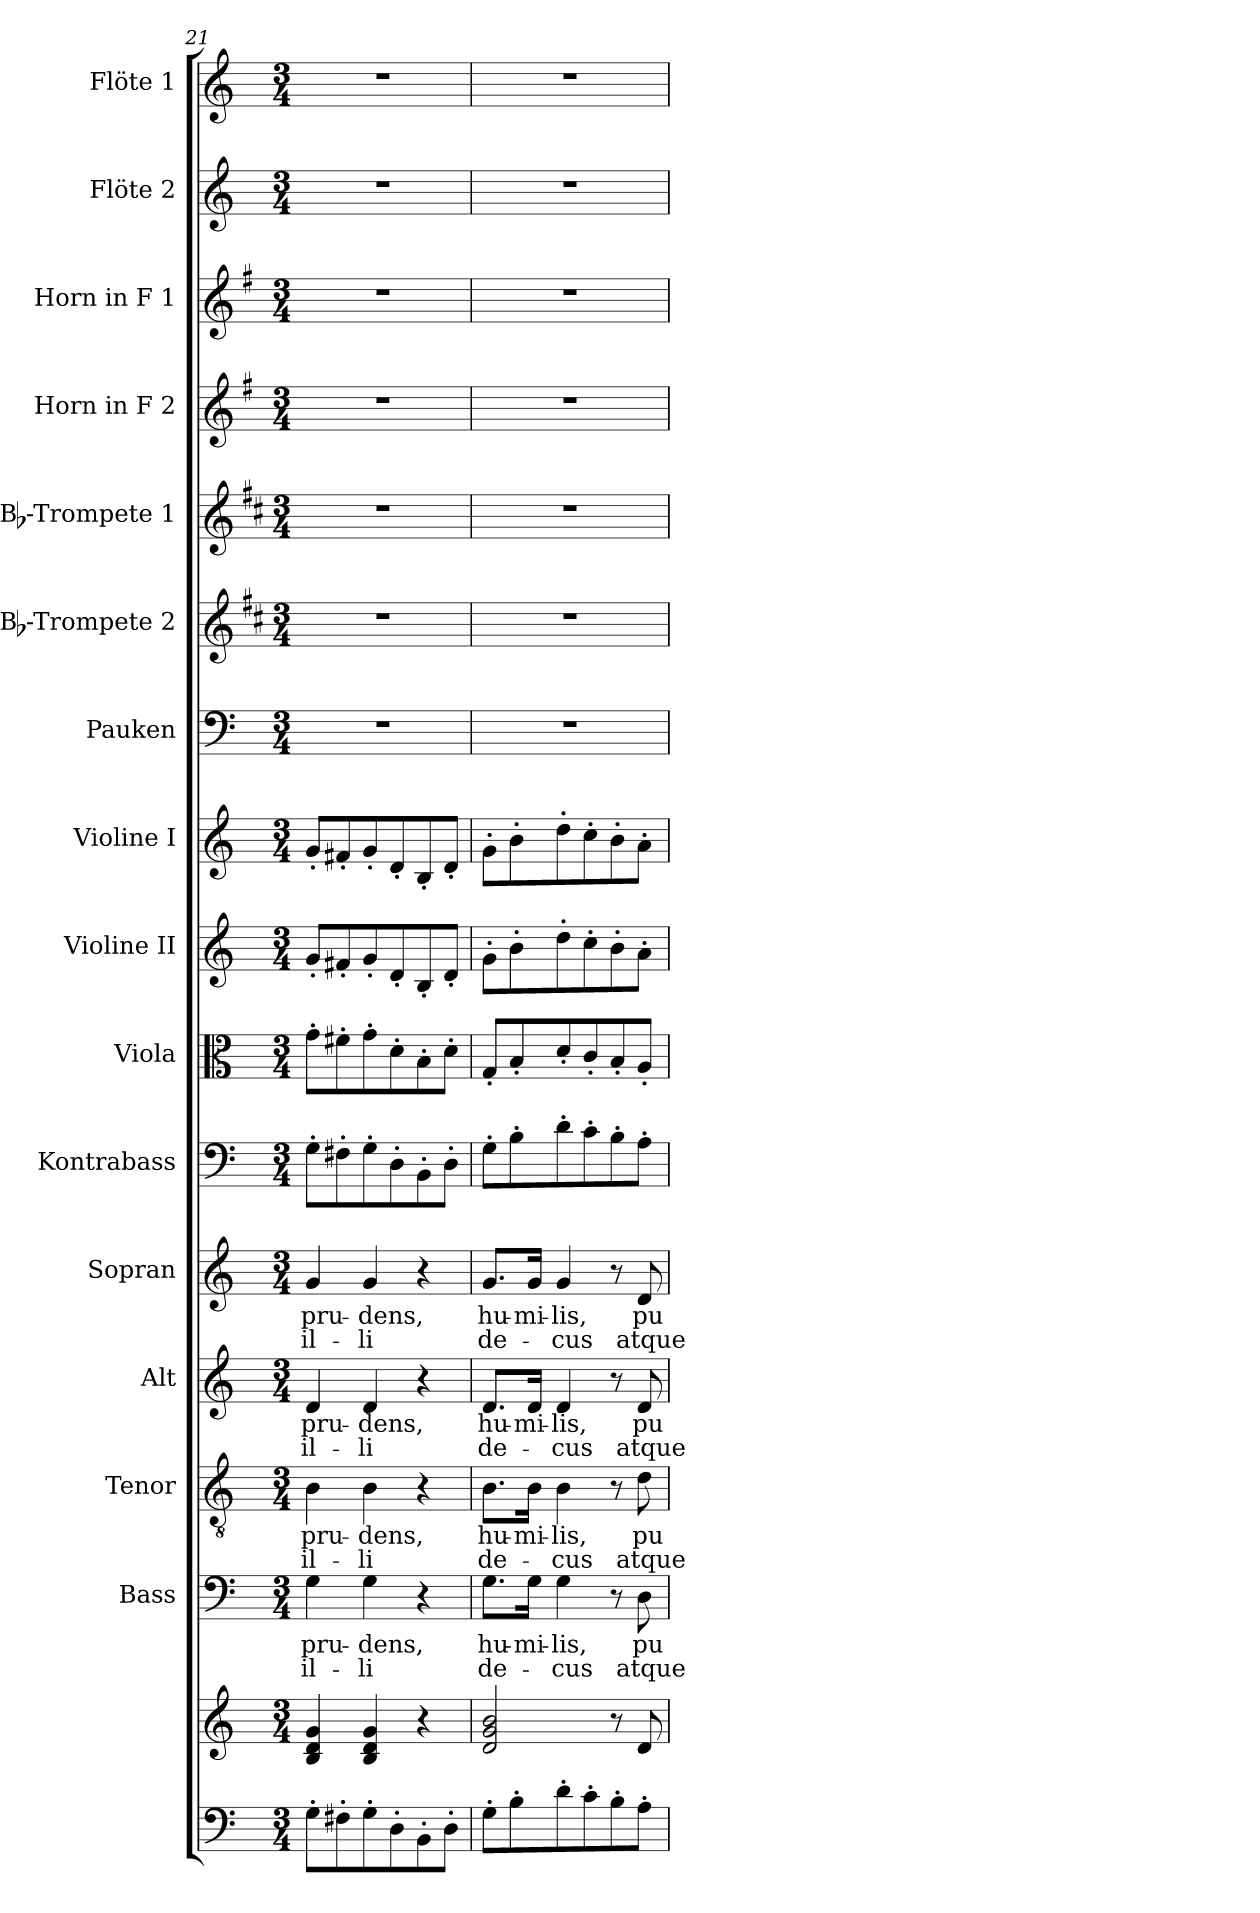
**kern	**kern	**kern	**text	**text	**kern	**text	**text	**kern	**text	**text	**kern	**text	**text	**kern	**kern	**kern	**kern	**kern	**kern	**kern	**kern	**kern	**kern	**kern
*part16	*part16	*part15	*part15	*part15	*part14	*part14	*part14	*part13	*part13	*part13	*part12	*part12	*part12	*part11	*part10	*part9	*part8	*part7	*part6	*part5	*part4	*part3	*part2	*part1
*staff17	*staff16	*staff15	*staff15	*staff15	*staff14	*staff14	*staff14	*staff13	*staff13	*staff13	*staff12	*staff12	*staff12	*staff11	*staff10	*staff9	*staff8	*staff7	*staff6	*staff5	*staff4	*staff3	*staff2	*staff1
*	*	*I"Bass	*	*	*I"Tenor	*	*	*I"Alt	*	*	*I"Sopran	*	*	*I"Kontrabass	*I"Viola	*I"Violine II	*I"Violine I	*I"Pauken	*I"Bb-Trompete 2	*I"Bb-Trompete 1	*I"Horn in F 2	*I"Horn in F 1	*I"Flöte 2	*I"Flöte 1
*	*	*I'B.	*	*	*I'T.	*	*	*I'A.	*	*	*I'S.	*	*	*I'Kb.	*I'Vla.	*I'Vl. II	*I'Vl. I	*I'Pk.	*I'Bb Trp. 2	*I'Bb Trp. 1	*	*	*I'Fl. 2	*I'Fl. 1
*clefF4	*clefG2	*clefF4	*	*	*clefGv2	*	*	*clefG2	*	*	*clefG2	*	*	*clefF4	*clefC3	*clefG2	*clefG2	*clefF4	*clefG2	*clefG2	*clefG2	*clefG2	*clefG2	*clefG2
*	*	*	*	*	*	*	*	*	*	*	*	*	*	*ITrd7c12	*	*	*	*	*ITrd1c2	*ITrd1c2	*ITrd4c7	*ITrd4c7	*	*
*k[]	*k[]	*k[]	*	*	*k[]	*	*	*k[]	*	*	*k[]	*	*	*k[]	*k[]	*k[]	*k[]	*k[]	*k[]	*k[]	*k[]	*k[]	*k[]	*k[]
*C:	*C:	*C:	*	*	*C:	*	*	*C:	*	*	*C:	*	*	*C:	*C:	*C:	*C:	*C:	*C:	*C:	*C:	*C:	*C:	*C:
*M3/4	*M3/4	*M3/4	*	*	*M3/4	*	*	*M3/4	*	*	*M3/4	*	*	*M3/4	*M3/4	*M3/4	*M3/4	*M3/4	*M3/4	*M3/4	*M3/4	*M3/4	*M3/4	*M3/4
=21	=21	=21	=21	=21	=21	=21	=21	=21	=21	=21	=21	=21	=21	=21	=21	=21	=21	=21	=21	=21	=21	=21	=21	=21
!	!	!	!LO:LY:b	!LO:LY:b	!	!LO:LY:b	!LO:LY:b	!	!LO:LY:b	!LO:LY:b	!	!LO:LY:b	!LO:LY:b	!	!	!	!	!	!	!	!	!	!	!
8G'>\L	4B/ 4d/ 4g/	4G\	pru-	il-	4B\	pru-	il-	4d/	pru-	il-	4g/	pru-	il-	8GG'>\L	8g'>\L	8g'</L	8g'</L	2.r	2.r	2.r	2.r	2.r	2.r	2.r
8F#X'>\	.	.	.	.	.	.	.	.	.	.	.	.	.	8FF#X'>\	8f#X'>\	8f#X'</	8f#X'</	.	.	.	.	.	.	.
!	!	!	!LO:LY:b	!LO:LY:b	!	!LO:LY:b	!LO:LY:b	!	!LO:LY:b	!LO:LY:b	!	!LO:LY:b	!LO:LY:b	!	!	!	!	!	!	!	!	!	!	!
8G'>\	4B/ 4d/ 4g/	4G\	-dens,	-li	4B\	-dens,	-li	4d/	-dens,	-li	4g/	-dens,	-li	8GG'>\	8g'>\	8g'</	8g'</	.	.	.	.	.	.	.
8D'>\	.	.	.	.	.	.	.	.	.	.	.	.	.	8DD'>\	8d'>\	8d'</	8d'</	.	.	.	.	.	.	.
8BB'>\	4r	4r	.	.	4r	.	.	4r	.	.	4r	.	.	8BBB'>\	8B'>\	8B'</	8B'</	.	.	.	.	.	.	.
8D'>\J	.	.	.	.	.	.	.	.	.	.	.	.	.	8DD'>\J	8d'>\J	8d'</J	8d'</J	.	.	.	.	.	.	.
!!LO:PB:g=z
=22	=22	=22	=22	=22	=22	=22	=22	=22	=22	=22	=22	=22	=22	=22	=22	=22	=22	=22	=22	=22	=22	=22	=22	=22
!	!	!	!LO:LY:b	!LO:LY:b	!	!LO:LY:b	!LO:LY:b	!	!LO:LY:b	!LO:LY:b	!	!LO:LY:b	!LO:LY:b	!	!	!	!	!	!	!	!	!	!	!
8G'>\L	2d/ 2g/ 2b/	8.G\L	hu-	de-	8.B\L	hu-	de-	8.d/L	hu-	de-	8.g/L	hu-	de-	8GG'>\L	8G'</L	8g'>\L	8g'>\L	2.r	2.r	2.r	2.r	2.r	2.r	2.r
8B'>\	.	.	.	.	.	.	.	.	.	.	.	.	.	8BB'>\	8B'</	8b'>\	8b'>\	.	.	.	.	.	.	.
!	!	!	!LO:LY:b	!	!	!LO:LY:b	!	!	!LO:LY:b	!	!	!LO:LY:b	!	!	!	!	!	!	!	!	!	!	!	!
.	.	16G\Jk	-mi-	.	16B\Jk	-mi-	.	16d/Jk	-mi-	.	16g/Jk	-mi-	.	.	.	.	.	.	.	.	.	.	.	.
!	!	!	!LO:LY:b	!LO:LY:b	!	!LO:LY:b	!LO:LY:b	!	!LO:LY:b	!LO:LY:b	!	!LO:LY:b	!LO:LY:b	!	!	!	!	!	!	!	!	!	!	!
8d'>\	.	4G\	-lis,	-cus	4B\	-lis,	-cus	4d/	-lis,	-cus	4g/	-lis,	-cus	8D'>\	8d'</	8dd'>\	8dd'>\	.	.	.	.	.	.	.
8c'>\	.	.	.	.	.	.	.	.	.	.	.	.	.	8C'>\	8c'</	8cc'>\	8cc'>\	.	.	.	.	.	.	.
8B'>\	8r	8r	.	.	8r	.	.	8r	.	.	8r	.	.	8BB'>\	8B'</	8b'>\	8b'>\	.	.	.	.	.	.	.
!	!	!	!LO:LY:b	!LO:LY:b	!	!LO:LY:b	!LO:LY:b	!	!LO:LY:b	!LO:LY:b	!	!LO:LY:b	!LO:LY:b	!	!	!	!	!	!	!	!	!	!	!
8A'>\J	8d/	8D\	pu-	atque	8d\	pu-	atque	8d/	pu-	atque	8d/	pu-	atque	8AA'>\J	8A'</J	8a'>\J	8a'>\J	.	.	.	.	.	.	.
=	=	=	=	=	=	=	=	=	=	=	=	=	=	=	=	=	=	=	=	=	=	=	=	=
*-	*-	*-	*-	*-	*-	*-	*-	*-	*-	*-	*-	*-	*-	*-	*-	*-	*-	*-	*-	*-	*-	*-	*-	*-
